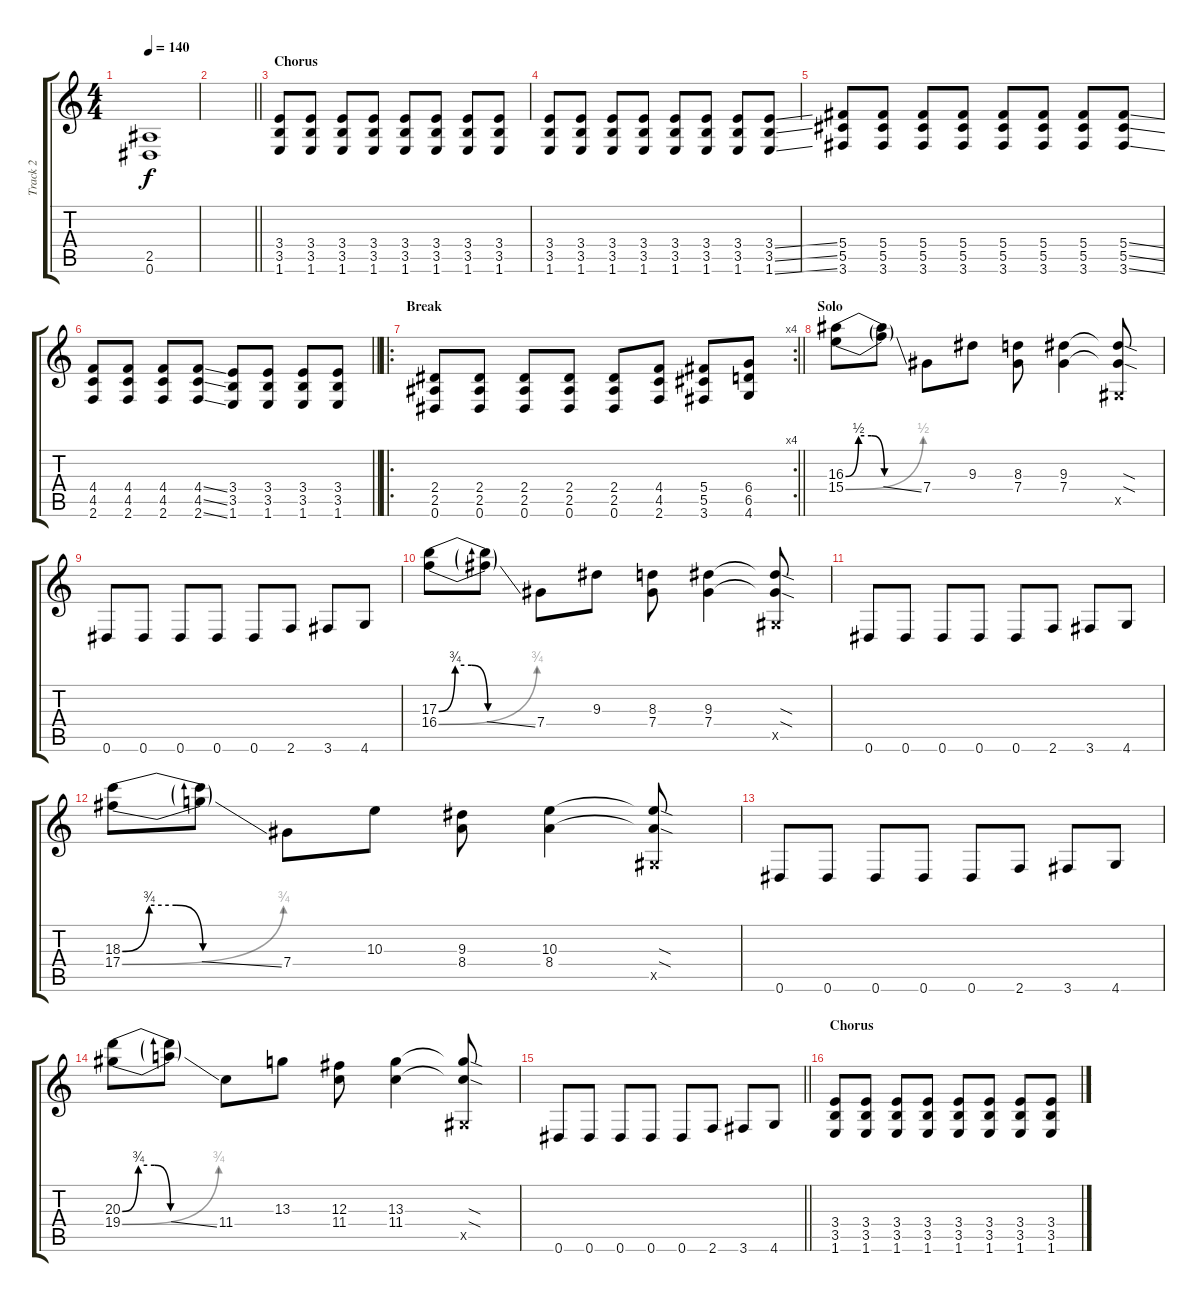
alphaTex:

\track ("Track 2" "Track 2") {instrument distortionguitar}
\staff {score tabs}
\tuning (Eb4 Bb3 Gb3 Db3 Ab2 Eb2) {hide}
\ts (4 4)
\tempo 140
\clef g2
\ks c
(2.5 0.6).1{dy f} |
\barLineRight lightlight
|
\section ("" "Chorus")
(3.4 3.5 1.6).8 (3.4 3.5 1.6).8 (3.4 3.5 1.6).8 (3.4 3.5 1.6).8 (3.4 3.5 1.6).8 (3.4 3.5 1.6).8 (3.4 3.5 1.6).8 (3.4 3.5 1.6).8 |
(3.4 3.5 1.6).8 (3.4 3.5 1.6).8 (3.4 3.5 1.6).8 (3.4 3.5 1.6).8 (3.4 3.5 1.6).8 (3.4 3.5 1.6).8 (3.4 3.5 1.6).8 (3.4{ss} 3.5{ss} 1.6{ss}).8 |
(5.4 5.5 3.6).8 (5.4 5.5 3.6).8 (5.4 5.5 3.6).8 (5.4 5.5 3.6).8 (5.4 5.5 3.6).8 (5.4 5.5 3.6).8 (5.4 5.5 3.6).8 (5.4{ss} 5.5{ss} 3.6{ss}).8 |
\barLineRight lightlight
(4.4 4.5 2.6).8 (4.4 4.5 2.6).8 (4.4 4.5 2.6).8 (4.4{ss} 4.5{ss} 2.6{ss}).8 (3.4 3.5 1.6).8 (3.4 3.5 1.6).8 (3.4 3.5 1.6).8 (3.4 3.5 1.6).8 |
\ro
\rc 4
\section ("" "Break")
\barLineRight lightlight
(2.4 2.5 0.6).8 (2.4 2.5 0.6).8 (2.4 2.5 0.6).8 (2.4 2.5 0.6).8 (2.4 2.5 0.6).8 (4.4 4.5 2.6).8 (5.4 5.5 3.6).8 (6.4 6.5 4.6).8 |
\section ("" "Solo")
(16.3{be (custom 0 0 10 2 20 2 30 0 60 0)} 15.4{be (bend 0 0 60 2)}).8 (16.3{t} 15.4{ss t}).8 7.4.8 9.3.8 (8.3 7.4).8 (9.3 7.4).4 (9.3{sod t} 7.4{sod t} 0.5{x}).8 |
0.6.8 0.6.8 0.6.8 0.6.8 0.6.8 2.6.8 3.6.8 4.6.8 |
(17.3{be (custom 0 0 10 3 20 3 30 0 60 0)} 16.4{be (bend 0 0 60 3)}).8 (17.3{t} 16.4{ss t}).8 7.4.8 9.3.8 (8.3 7.4).8 (9.3 7.4).4 (9.3{sod t} 7.4{sod t} 0.5{x}).8 |
0.6.8 0.6.8 0.6.8 0.6.8 0.6.8 2.6.8 3.6.8 4.6.8 |
(18.3{be (custom 0 0 10 3 20 3 30 0 60 0)} 17.4{be (bend 0 0 60 3)}).8 (18.3{t} 17.4{ss t}).8 7.4.8 10.3.8 (9.3 8.4).8 (10.3 8.4).4 (10.3{sod t} 8.4{sod t} 0.5{x}).8 |
0.6.8 0.6.8 0.6.8 0.6.8 0.6.8 2.6.8 3.6.8 4.6.8 |
(20.3{be (custom 0 0 10 3 20 3 30 0 60 0)} 19.4{be (bend 0 0 60 3)}).8 (20.3{t} 19.4{ss t}).8 11.4.8 13.3.8 (12.3 11.4).8 (13.3 11.4).4 (13.3{sod t} 11.4{sod t} 0.5{x}).8 |
\barLineRight lightlight
0.6.8 0.6.8 0.6.8 0.6.8 0.6.8 2.6.8 3.6.8 4.6.8 |
\section ("" "Chorus")
(3.4 3.5 1.6).8 (3.4 3.5 1.6).8 (3.4 3.5 1.6).8 (3.4 3.5 1.6).8 (3.4 3.5 1.6).8 (3.4 3.5 1.6).8 (3.4 3.5 1.6).8 (3.4 3.5 1.6).8
